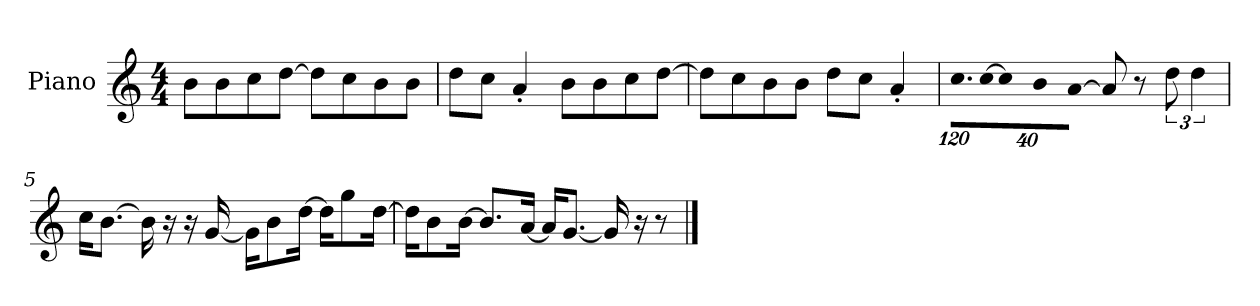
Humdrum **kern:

**kern
*part1
*staff1
*I"Piano
*I'P-no
*clefG2
*k[]
*M4/4
*MM90
=1
8b\L
8b\
8cc\
[8dd\J
8dd\L]
8cc\
8b\
8b\J
=2
8dd\L
8cc\J
4a'/
8b\L
8b\
8cc\
[8dd\J
=3
8dd\L]
8cc\
8b\
8b\J
8dd\L
8cc\J
4a'/
=4
*Xbrackettup
!LO:N:vis=16.
960%103cc\LL
!LO:N:vis=32
[640%23cc\JK
!LO:N:vis=8
960%137cc\]
!LO:N:vis=16
1920%137b\K
!LO:N:vis=8
[960%137a\J
8a/]
8r
*brackettup
12dd\
6dd\
!!LO:LB:g=z
=5
16cc\KL
[8.b\J
16b\]
16r
16r
[16g/
16g\KL]
8b\
[16dd\Jk
16dd\KL]
8gg\
[16dd\Jk
=6
16dd\KL]
8b\
[16b\Jk
8.b/L]
[16a/Jk
16a/KL]
[8.g/J
16g/]
16r
8r
==
*-
